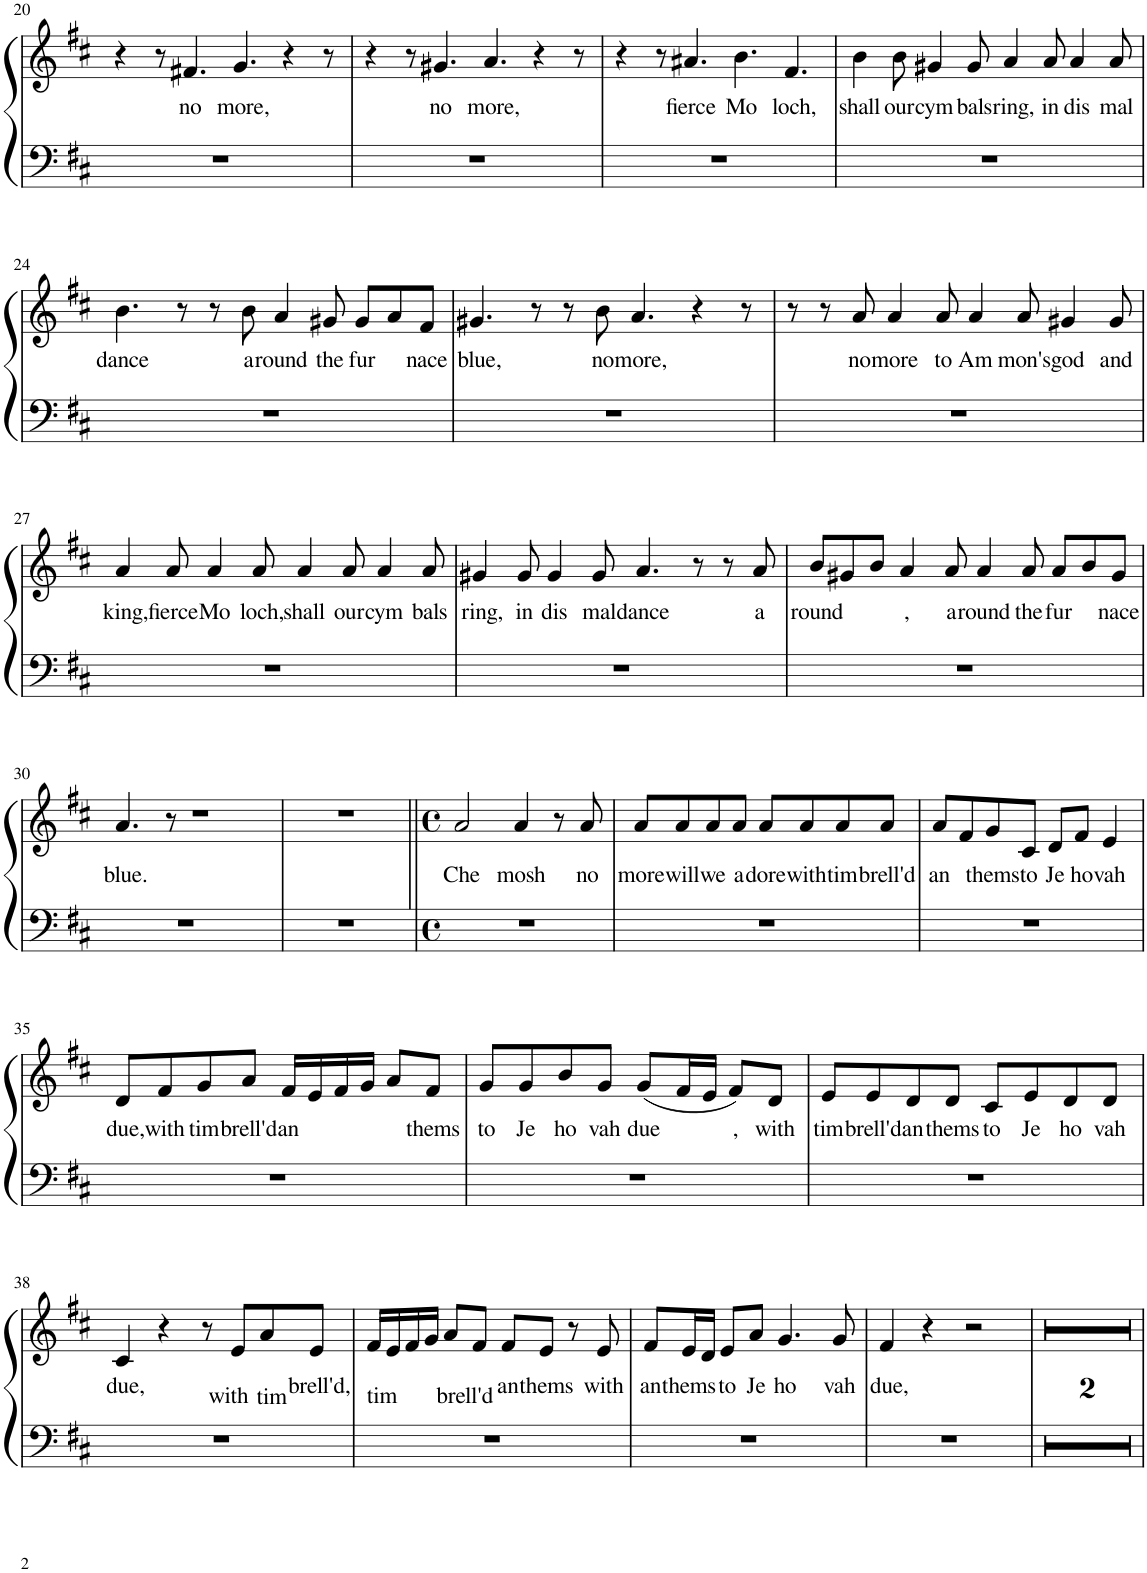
**kern	**kern	**text
*part1	*part1	*part1
*staff2	*staff1	*staff1
*I"Piano	*	*
*I'Pno.	*	*
!!LO:PB:g=z
*clefF4	*clefG2	*
*k[f#c#]	*k[f#c#]	*
*M12/8	*M12/8	*
=20	=20	=20
1.r	4r	.
.	8r	.
!	!	!LO:LY:b
.	4.f#X/	no
!	!	!LO:LY:b
.	4.g/	more,
.	4r	.
.	8r	.
=21	=21	=21
1.r	4r	.
.	8r	.
!	!	!LO:LY:b
.	4.g#X/	no
!	!	!LO:LY:b
.	4.a/	more,
.	4r	.
.	8r	.
=22	=22	=22
1.r	4r	.
.	8r	.
!	!	!LO:LY:b
.	4.a#X/	fierce
!	!	!LO:LY:b
.	4.b\	Mo
!	!	!LO:LY:b
.	4.f#/	loch,
=23	=23	=23
!	!	!LO:LY:b
1.r	4b\	shall
!	!	!LO:LY:b
.	8b\	our
!	!	!LO:LY:b
.	4g#X/	cym
!	!	!LO:LY:b
.	8g#/	bals
!	!	!LO:LY:b
.	4a/	ring,
!	!	!LO:LY:b
.	8a/	in
!	!	!LO:LY:b
.	4a/	dis
!	!	!LO:LY:b
.	8a/	mal
!!LO:LB:g=z
=24	=24	=24
!	!	!LO:LY:b
1.r	4.b\	dance
.	8r	.
.	8r	.
!	!	!LO:LY:b
.	8b\	a
!	!	!LO:LY:b
.	4a/	round
!	!	!LO:LY:b
.	8g#X/	the
!	!	!LO:LY:b
.	8g#/L	fur
.	8a/	.
!	!	!LO:LY:b
.	8f#/J	nace
=25	=25	=25
!	!	!LO:LY:b
1.r	4.g#X/	blue,
.	8r	.
.	8r	.
!	!	!LO:LY:b
.	8b\	no
!	!	!LO:LY:b
.	4.a/	more,
.	4r	.
.	8r	.
=26	=26	=26
1.r	8r	.
.	8r	.
!	!	!LO:LY:b
.	8a/	no
!	!	!LO:LY:b
.	4a/	more
!	!	!LO:LY:b
.	8a/	to
!	!	!LO:LY:b
.	4a/	Am
!	!	!LO:LY:b
.	8a/	mon's
!	!	!LO:LY:b
.	4g#X/	god
!	!	!LO:LY:b
.	8g#/	and
!!LO:LB:g=z
=27	=27	=27
!	!	!LO:LY:b
1.r	4a/	king,
!	!	!LO:LY:b
.	8a/	fierce
!	!	!LO:LY:b
.	4a/	Mo
!	!	!LO:LY:b
.	8a/	loch,
!	!	!LO:LY:b
.	4a/	shall
!	!	!LO:LY:b
.	8a/	our
!	!	!LO:LY:b
.	4a/	cym
!	!	!LO:LY:b
.	8a/	bals
=28	=28	=28
!	!	!LO:LY:b
1.r	4g#X/	ring,
!	!	!LO:LY:b
.	8g#/	in
!	!	!LO:LY:b
.	4g#/	dis
!	!	!LO:LY:b
.	8g#/	mal
!	!	!LO:LY:b
.	4.a/	dance
.	8r	.
.	8r	.
!	!	!LO:LY:b
.	8a/	a
=29	=29	=29
!	!	!LO:LY:b
1.r	8b/L	round
.	8g#X/	.
.	8b/J	.
!	!	!LO:LY:b
.	4a/	,
!	!	!LO:LY:b
.	8a/	a
!	!	!LO:LY:b
.	4a/	round
!	!	!LO:LY:b
.	8a/	the
!	!	!LO:LY:b
.	8a/L	fur
.	8b/	.
!	!	!LO:LY:b
.	8g#/J	nace
!!LO:LB:g=z
=30	=30	=30
!	!	!LO:LY:b
1.r	4.a/	blue.
.	8r	.
.	1r	.
=31	=31	=31
1.r	1.r	.
=32||	=32||	=32||
*M4/4	*M4/4	*
*met(c)	*met(c)	*
!	!	!LO:LY:b
1r	2a/	Che
!	!	!LO:LY:b
.	4a/	mosh
.	8r	.
!	!	!LO:LY:b
.	8a/	no
=33	=33	=33
!	!	!LO:LY:b
1r	8a/L	more
!	!	!LO:LY:b
.	8a/	will
!	!	!LO:LY:b
.	8a/	we
!	!	!LO:LY:b
.	8a/J	a
!	!	!LO:LY:b
.	8a/L	dore
!	!	!LO:LY:b
.	8a/	with
!	!	!LO:LY:b
.	8a/	tim
!	!	!LO:LY:b
.	8a/J	brell'd
=34	=34	=34
!	!	!LO:LY:b
1r	8a/L	an
.	8f#/	.
!	!	!LO:LY:b
.	8g/	thems
!	!	!LO:LY:b
.	8c#/J	to
!	!	!LO:LY:b
.	8d/L	Je
!	!	!LO:LY:b
.	8f#/J	ho
!	!	!LO:LY:b
.	4e/	vah
!!LO:LB:g=z
=35	=35	=35
!	!	!LO:LY:b
1r	8d/L	due,
!	!	!LO:LY:b
.	8f#/	with
!	!	!LO:LY:b
.	8g/	tim
!	!	!LO:LY:b
.	8a/J	brell'd
!	!	!LO:LY:b
.	16f#/LL	an
.	16e/	.
.	16f#/	.
.	16g/JJ	.
.	8a/L	.
!	!	!LO:LY:b
.	8f#/J	thems
=36	=36	=36
!	!	!LO:LY:b
1r	8g/L	to
!	!	!LO:LY:b
.	8g/	Je
!	!	!LO:LY:b
.	8b/	ho
!	!	!LO:LY:b
.	8g/J	vah
!	!	!LO:LY:b
.	(8g/L	due
.	16f#/L	.
.	16e/JJ	.
!	!	!LO:LY:b
.	8f#/L)	,
!	!	!LO:LY:b
.	8d/J	with
=37	=37	=37
!	!	!LO:LY:b
1r	8e/L	tim
!	!	!LO:LY:b
.	8e/	brell'd
!	!	!LO:LY:b
.	8d/	an
!	!	!LO:LY:b
.	8d/J	thems
!	!	!LO:LY:b
.	8c#/L	to
!	!	!LO:LY:b
.	8e/	Je
!	!	!LO:LY:b
.	8d/	ho
!	!	!LO:LY:b
.	8d/J	vah
!!LO:LB:g=z
=38	=38	=38
!	!	!LO:LY:b
1r	4c#/	due,
.	4r	.
.	8r	.
!	!	!LO:LY:b
.	8e/L	with
!	!	!LO:LY:b
.	8a/	tim
!	!	!LO:LY:b
.	8e/J	brell'd,
=39	=39	=39
!	!	!LO:LY:b
1r	16f#/LL	tim
.	16e/	.
.	16f#/	.
.	16g/JJ	.
.	8a/L	.
!	!	!LO:LY:b
.	8f#/J	brell'd
!	!	!LO:LY:b
.	8f#/L	an
!	!	!LO:LY:b
.	8e/J	thems
.	8r	.
!	!	!LO:LY:b
.	8e/	with
=40	=40	=40
!	!	!LO:LY:b
1r	8f#/L	an
!	!	!LO:LY:b
.	16e/L	thems
.	16d/JJ	.
!	!	!LO:LY:b
.	8e/L	to
!	!	!LO:LY:b
.	8a/J	Je
!	!	!LO:LY:b
.	4.g/	ho
!	!	!LO:LY:b
.	8g/	vah
=41	=41	=41
!	!	!LO:LY:b
1r	4f#/	due,
.	4r	.
.	2r	.
=42	=42	=42
1r	1r	.
=	=	=
*-	*-	*-
